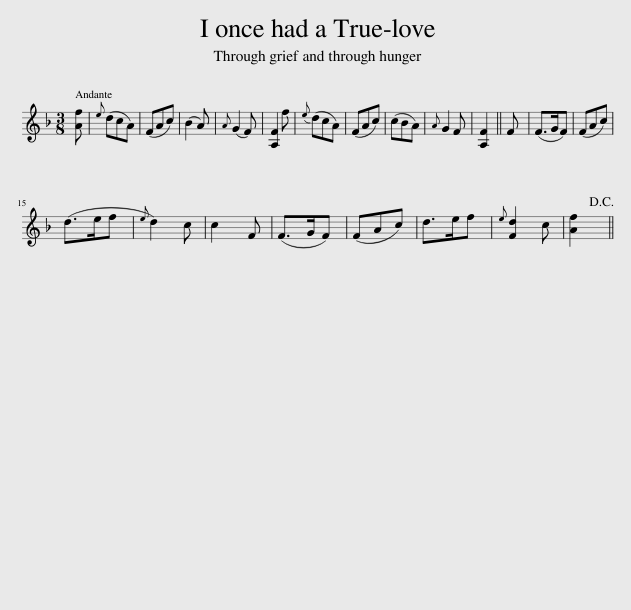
X:1
L:1/8
M:3/8
I:linebreak $
K:F
V:1 treble
V:1
 [Af] |{e} (dcA) | (FAc) | (B2 A) |{A} (G2 F) | %5
 [A,F]2 f |{e} (dcA) | (FAc) | (cBA) |{A} G2 F | %10
 [A,F]2 || F | (F>GF) | (FAc) |$ (d>ef | %15
{e} d2) c | c2 F | (F>GF) | (FAc) | d>ef | %20
{e} [Fd]2 c | [Af]2!D.C.! || %22
